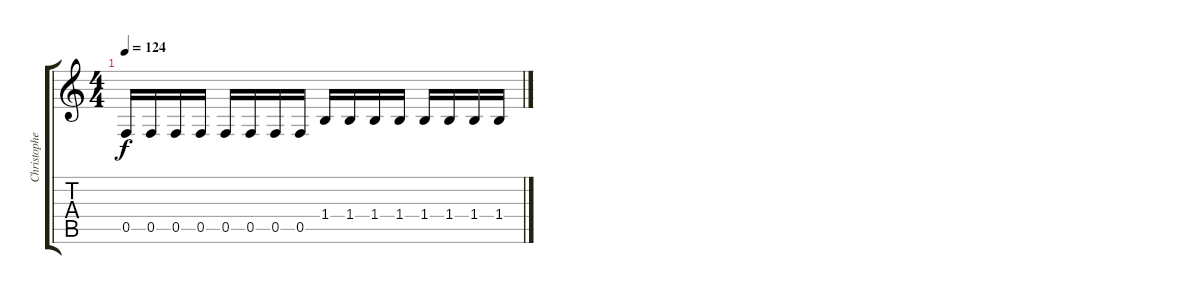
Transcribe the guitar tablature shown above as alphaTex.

\track ("Christopher amott" "Christophe") {instrument overdrivenguitar}
\staff {score tabs}
\tuning (C4 G3 Eb3 Bb2 F2 C2) {hide}
\ts (4 4)
\tempo 124
\clef g2
\ks c
0.5.16{dy f} 0.5.16 0.5.16 0.5.16 0.5.16 0.5.16 0.5.16 0.5.16 1.4.16 1.4.16 1.4.16 1.4.16 1.4.16 1.4.16 1.4.16 1.4.16
